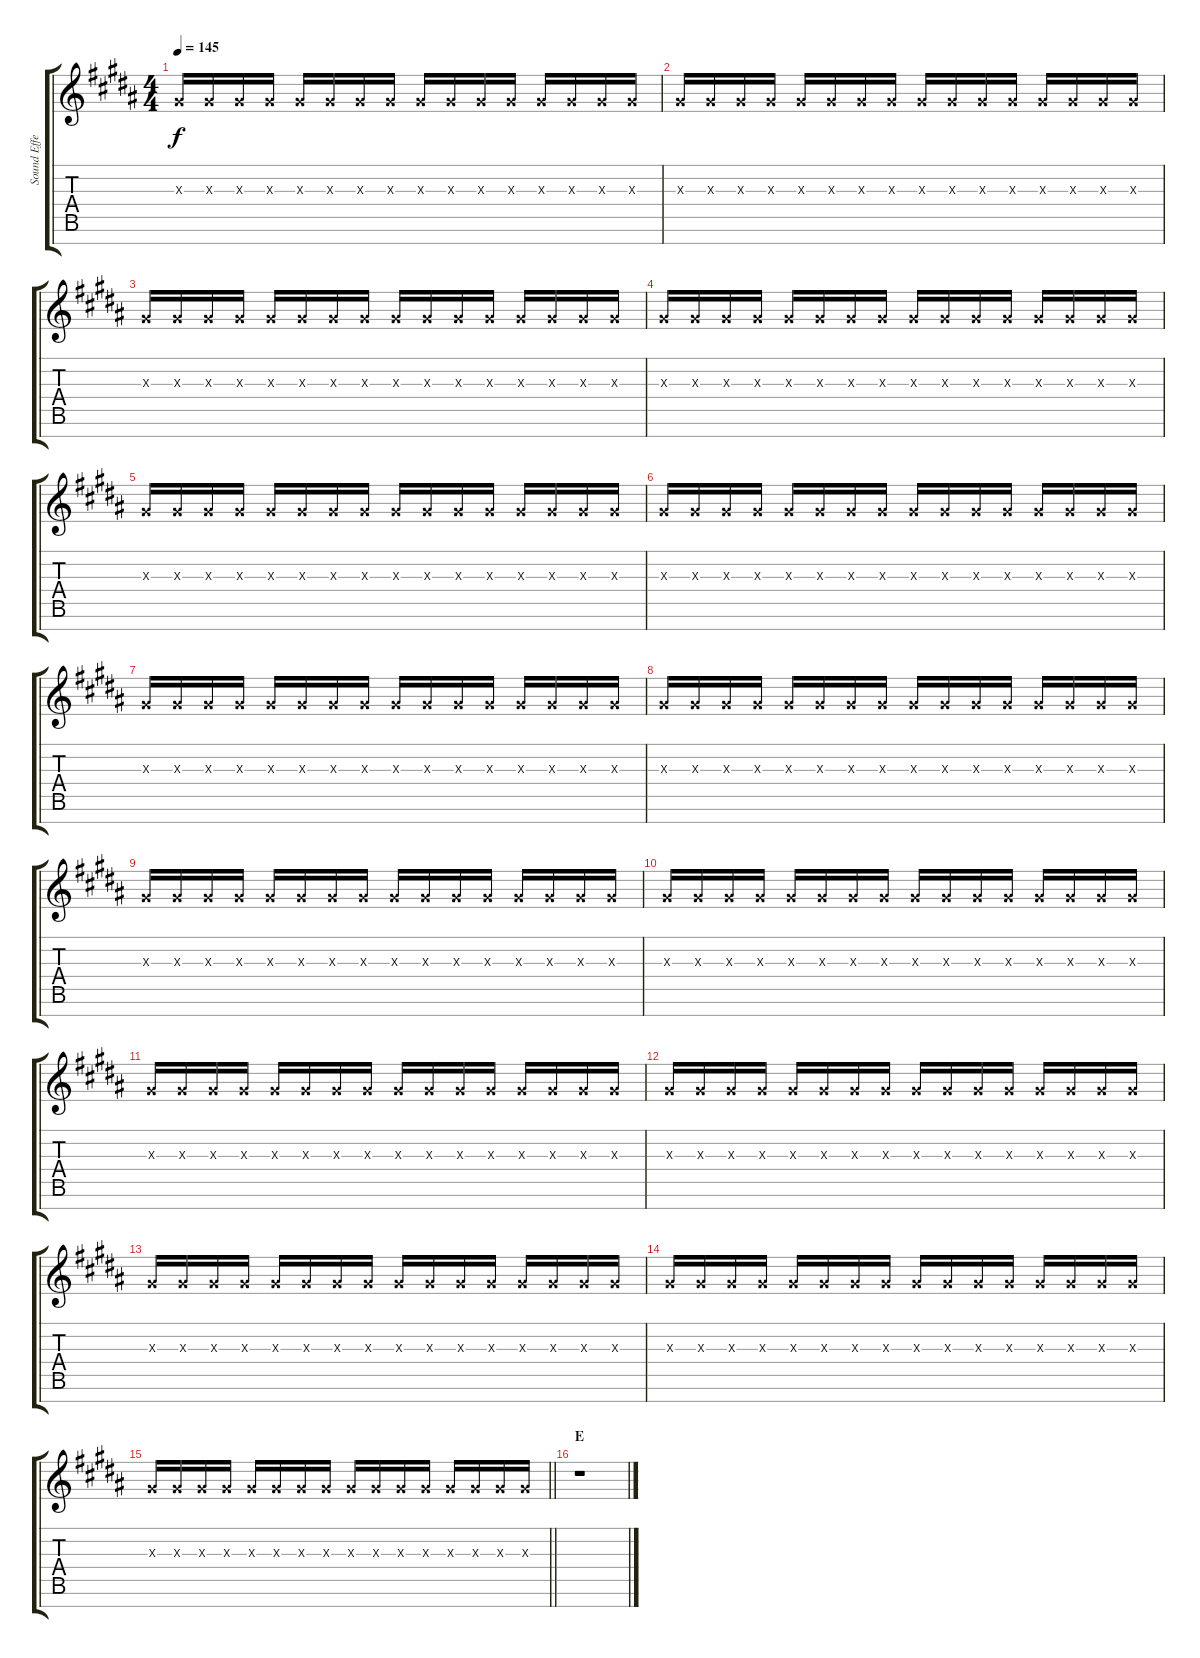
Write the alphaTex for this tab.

\track ("Sound Effect I" "Sound Effe") {instrument pad3polysynth}
\staff {score tabs}
\tuning (E5 B4 G4 D4 A3 E3 B2) {hide}
\ts (4 4)
\tempo 145
\clef g2
\ks b
1.3{x}.16{dy f} 1.3{x}.16 1.3{x}.16 1.3{x}.16 1.3{x}.16 1.3{x}.16 1.3{x}.16 1.3{x}.16 1.3{x}.16 1.3{x}.16 1.3{x}.16 1.3{x}.16 1.3{x}.16 1.3{x}.16 1.3{x}.16 1.3{x}.16 |
1.3{x}.16 1.3{x}.16 1.3{x}.16 1.3{x}.16 1.3{x}.16 1.3{x}.16 1.3{x}.16 1.3{x}.16 1.3{x}.16 1.3{x}.16 1.3{x}.16 1.3{x}.16 1.3{x}.16 1.3{x}.16 1.3{x}.16 1.3{x}.16 |
1.3{x}.16 1.3{x}.16 1.3{x}.16 1.3{x}.16 1.3{x}.16 1.3{x}.16 1.3{x}.16 1.3{x}.16 1.3{x}.16 1.3{x}.16 1.3{x}.16 1.3{x}.16 1.3{x}.16 1.3{x}.16 1.3{x}.16 1.3{x}.16 |
1.3{x}.16 1.3{x}.16 1.3{x}.16 1.3{x}.16 1.3{x}.16 1.3{x}.16 1.3{x}.16 1.3{x}.16 1.3{x}.16 1.3{x}.16 1.3{x}.16 1.3{x}.16 1.3{x}.16 1.3{x}.16 1.3{x}.16 1.3{x}.16 |
1.3{x}.16 1.3{x}.16 1.3{x}.16 1.3{x}.16 1.3{x}.16 1.3{x}.16 1.3{x}.16 1.3{x}.16 1.3{x}.16 1.3{x}.16 1.3{x}.16 1.3{x}.16 1.3{x}.16 1.3{x}.16 1.3{x}.16 1.3{x}.16 |
1.3{x}.16 1.3{x}.16 1.3{x}.16 1.3{x}.16 1.3{x}.16 1.3{x}.16 1.3{x}.16 1.3{x}.16 1.3{x}.16 1.3{x}.16 1.3{x}.16 1.3{x}.16 1.3{x}.16 1.3{x}.16 1.3{x}.16 1.3{x}.16 |
1.3{x}.16 1.3{x}.16 1.3{x}.16 1.3{x}.16 1.3{x}.16 1.3{x}.16 1.3{x}.16 1.3{x}.16 1.3{x}.16 1.3{x}.16 1.3{x}.16 1.3{x}.16 1.3{x}.16 1.3{x}.16 1.3{x}.16 1.3{x}.16 |
1.3{x}.16 1.3{x}.16 1.3{x}.16 1.3{x}.16 1.3{x}.16 1.3{x}.16 1.3{x}.16 1.3{x}.16 1.3{x}.16 1.3{x}.16 1.3{x}.16 1.3{x}.16 1.3{x}.16 1.3{x}.16 1.3{x}.16 1.3{x}.16 |
1.3{x}.16 1.3{x}.16 1.3{x}.16 1.3{x}.16 1.3{x}.16 1.3{x}.16 1.3{x}.16 1.3{x}.16 1.3{x}.16 1.3{x}.16 1.3{x}.16 1.3{x}.16 1.3{x}.16 1.3{x}.16 1.3{x}.16 1.3{x}.16 |
1.3{x}.16 1.3{x}.16 1.3{x}.16 1.3{x}.16 1.3{x}.16 1.3{x}.16 1.3{x}.16 1.3{x}.16 1.3{x}.16 1.3{x}.16 1.3{x}.16 1.3{x}.16 1.3{x}.16 1.3{x}.16 1.3{x}.16 1.3{x}.16 |
1.3{x}.16 1.3{x}.16 1.3{x}.16 1.3{x}.16 1.3{x}.16 1.3{x}.16 1.3{x}.16 1.3{x}.16 1.3{x}.16 1.3{x}.16 1.3{x}.16 1.3{x}.16 1.3{x}.16 1.3{x}.16 1.3{x}.16 1.3{x}.16 |
1.3{x}.16 1.3{x}.16 1.3{x}.16 1.3{x}.16 1.3{x}.16 1.3{x}.16 1.3{x}.16 1.3{x}.16 1.3{x}.16 1.3{x}.16 1.3{x}.16 1.3{x}.16 1.3{x}.16 1.3{x}.16 1.3{x}.16 1.3{x}.16 |
1.3{x}.16 1.3{x}.16 1.3{x}.16 1.3{x}.16 1.3{x}.16 1.3{x}.16 1.3{x}.16 1.3{x}.16 1.3{x}.16 1.3{x}.16 1.3{x}.16 1.3{x}.16 1.3{x}.16 1.3{x}.16 1.3{x}.16 1.3{x}.16 |
1.3{x}.16 1.3{x}.16 1.3{x}.16 1.3{x}.16 1.3{x}.16 1.3{x}.16 1.3{x}.16 1.3{x}.16 1.3{x}.16 1.3{x}.16 1.3{x}.16 1.3{x}.16 1.3{x}.16 1.3{x}.16 1.3{x}.16 1.3{x}.16 |
\barLineRight lightlight
1.3{x}.16 1.3{x}.16 1.3{x}.16 1.3{x}.16 1.3{x}.16 1.3{x}.16 1.3{x}.16 1.3{x}.16 1.3{x}.16 1.3{x}.16 1.3{x}.16 1.3{x}.16 1.3{x}.16 1.3{x}.16 1.3{x}.16 1.3{x}.16 |
\section ("" "E")
r.1
